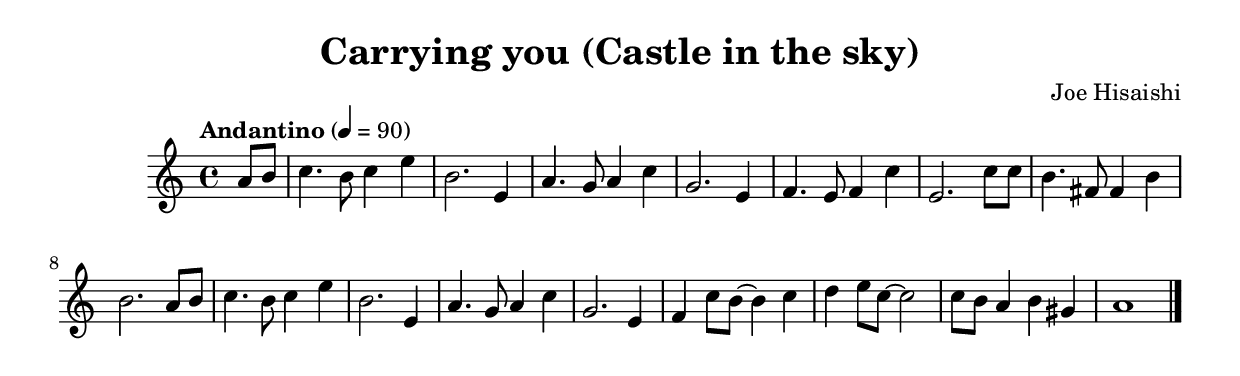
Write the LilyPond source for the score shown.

\version "2.18.2"
\language english

\header {
  title = "Carrying you (Castle in the sky)"
  composer= "Joe Hisaishi"
}

\score {
  \new Staff  {
    \set Staff.midiInstrument = "acoustic grand"

    \tempo "Andantino" 4=90
    \time 4/4

    \relative g'{
      %\clef treble 
      \partial 4

      a8 b8| 

      c4. b8 c4 e | % 1
      b2. e,4 |
      a4. g8 a4 c4 | 
      g2. e4 | 

      f4. e8 f4 c' | %5
      e,2. c'8 c8 |
      b4. fs8 fs4 b4 |
      b2. a8 b8 | 

      c4. b8 c4 e4 | %9 
      b2. e,4 | 
      a4. g8 a4 c4 | 
      g2. e4 | 

      f4 c'8 b8~ b4 c4 | %13
      d4 e8 c8~ c2 | 
      c8 b8 a4 b4 gs4 |
      a1  \bar "|."
    }

  }

  \layout {}
  \midi {}
}
